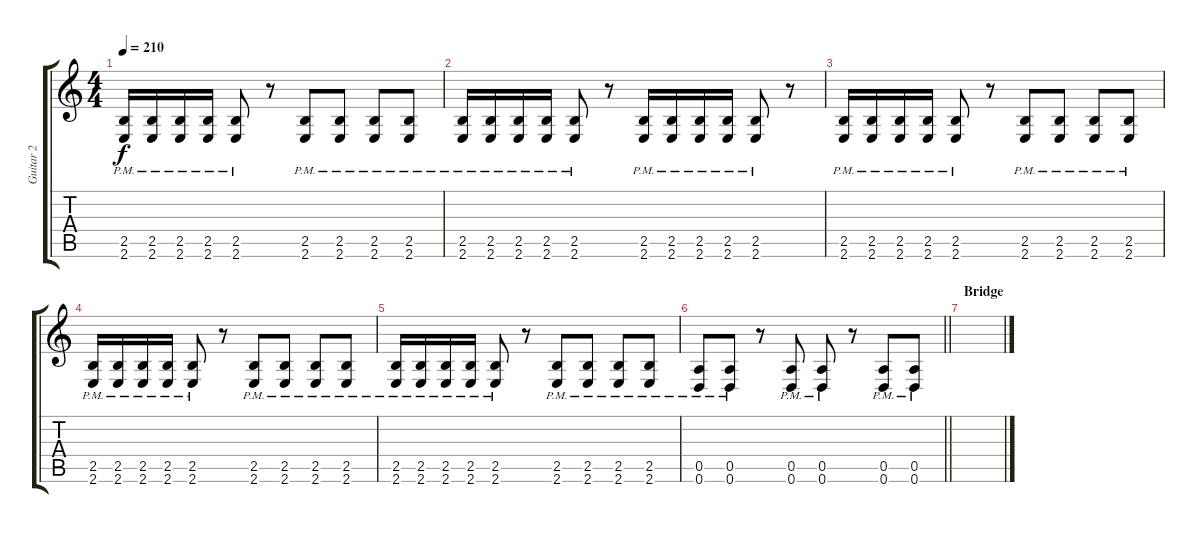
\track ("Guitar 2" "Guitar 2") {instrument distortionguitar}
\staff {score tabs}
\tuning (E4 B3 G3 D3 A2 D2) {hide}
\ts (4 4)
\tempo 210
\clef g2
\ks c
(2.5{pm} 2.6{pm}).16{dy f} (2.5{pm} 2.6{pm}).16 (2.5{pm} 2.6{pm}).16 (2.5{pm} 2.6{pm}).16 (2.5{pm} 2.6{pm}).8 r.8 (2.5{pm} 2.6{pm}).8 (2.5{pm} 2.6{pm}).8 (2.5{pm} 2.6{pm}).8 (2.5{pm} 2.6{pm}).8 |
(2.5{pm} 2.6{pm}).16 (2.5{pm} 2.6{pm}).16 (2.5{pm} 2.6{pm}).16 (2.5{pm} 2.6{pm}).16 (2.5{pm} 2.6{pm}).8 r.8 (2.5{pm} 2.6{pm}).16 (2.5{pm} 2.6{pm}).16 (2.5{pm} 2.6{pm}).16 (2.5{pm} 2.6{pm}).16 (2.5{pm} 2.6{pm}).8 r.8 |
(2.5{pm} 2.6{pm}).16 (2.5{pm} 2.6{pm}).16 (2.5{pm} 2.6{pm}).16 (2.5{pm} 2.6{pm}).16 (2.5{pm} 2.6{pm}).8 r.8 (2.5{pm} 2.6{pm}).8 (2.5{pm} 2.6{pm}).8 (2.5{pm} 2.6{pm}).8 (2.5{pm} 2.6{pm}).8 |
(2.5{pm} 2.6{pm}).16 (2.5{pm} 2.6{pm}).16 (2.5{pm} 2.6{pm}).16 (2.5{pm} 2.6{pm}).16 (2.5{pm} 2.6{pm}).8 r.8 (2.5{pm} 2.6{pm}).8 (2.5{pm} 2.6{pm}).8 (2.5{pm} 2.6{pm}).8 (2.5{pm} 2.6{pm}).8 |
(2.5{pm} 2.6{pm}).16 (2.5{pm} 2.6{pm}).16 (2.5{pm} 2.6{pm}).16 (2.5{pm} 2.6{pm}).16 (2.5{pm} 2.6{pm}).8 r.8 (2.5{pm} 2.6{pm}).8 (2.5{pm} 2.6{pm}).8 (2.5{pm} 2.6{pm}).8 (2.5{pm} 2.6{pm}).8 |
\barLineRight lightlight
(0.5{pm} 0.6{pm}).8 (0.5{pm} 0.6{pm}).8 r.8 (0.5{pm} 0.6{pm}).8 (0.5{pm} 0.6{pm}).8 r.8 (0.5{pm} 0.6{pm}).8 (0.5{pm} 0.6{pm}).8 |
\section ("" "Bridge")
